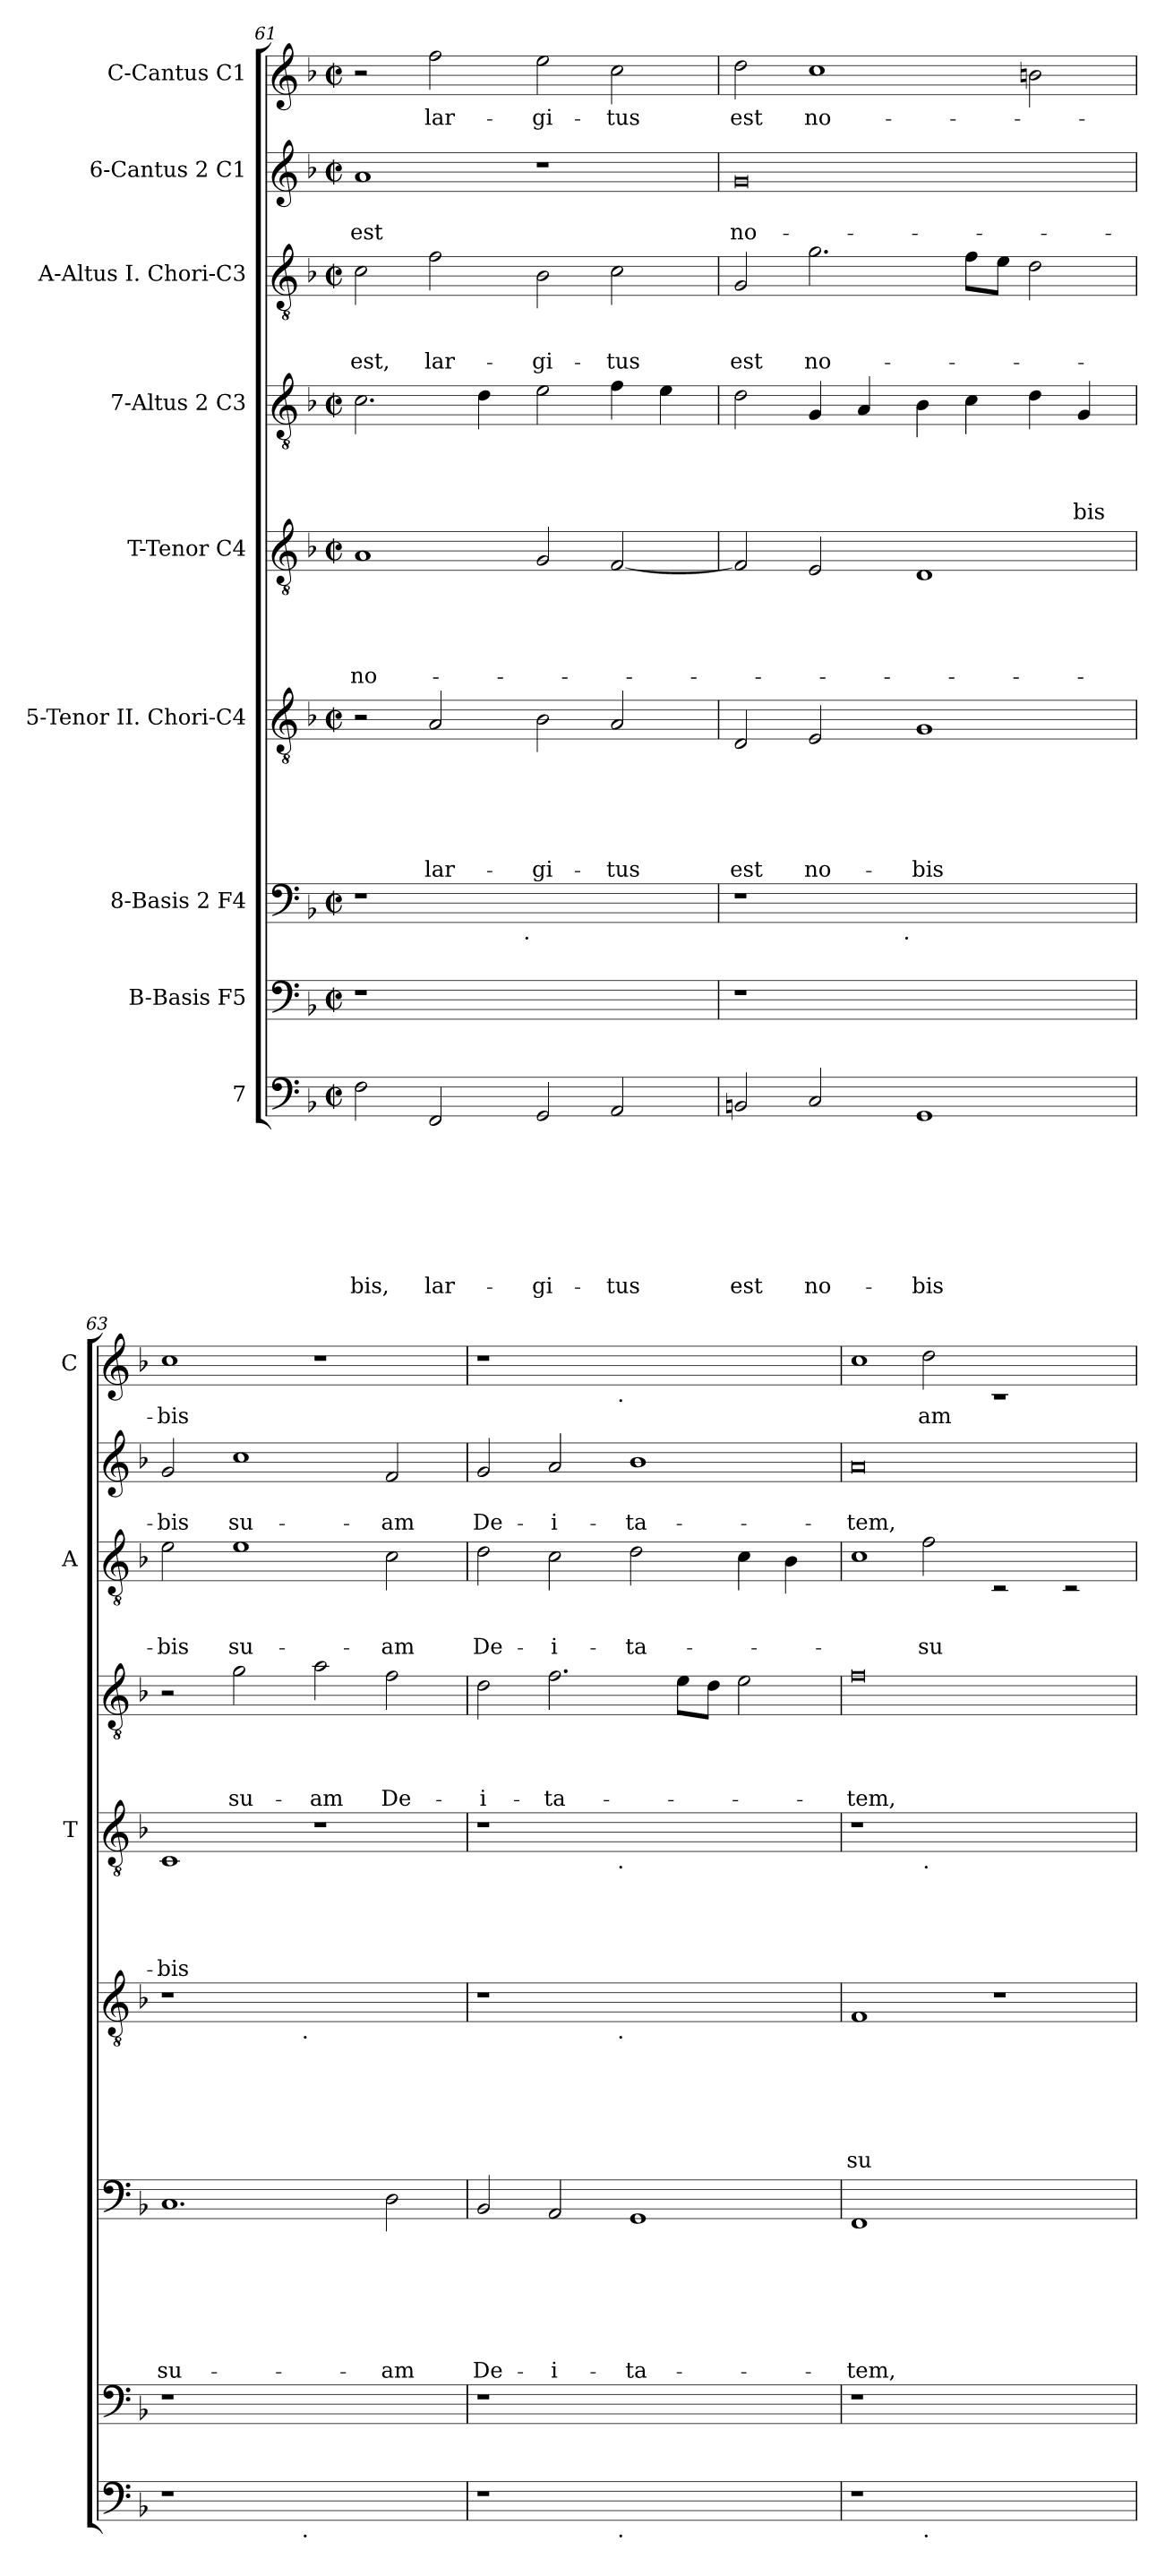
**kern	**text	**text	**text	**text	**text	**text	**text	**text	**kern	**kern	**text	**text	**text	**text	**text	**text	**text	**kern	**text	**text	**text	**text	**text	**text	**kern	**text	**text	**text	**text	**text	**kern	**text	**text	**text	**text	**kern	**text	**text	**text	**kern	**text	**text	**kern	**text
*part9	*part9	*part9	*part9	*part9	*part9	*part9	*part9	*part9	*part8	*part7	*part7	*part7	*part7	*part7	*part7	*part7	*part7	*part6	*part6	*part6	*part6	*part6	*part6	*part6	*part5	*part5	*part5	*part5	*part5	*part5	*part4	*part4	*part4	*part4	*part4	*part3	*part3	*part3	*part3	*part2	*part2	*part2	*part1	*part1
*staff9	*staff9	*staff9	*staff9	*staff9	*staff9	*staff9	*staff9	*staff9	*staff8	*staff7	*staff7	*staff7	*staff7	*staff7	*staff7	*staff7	*staff7	*staff6	*staff6	*staff6	*staff6	*staff6	*staff6	*staff6	*staff5	*staff5	*staff5	*staff5	*staff5	*staff5	*staff4	*staff4	*staff4	*staff4	*staff4	*staff3	*staff3	*staff3	*staff3	*staff2	*staff2	*staff2	*staff1	*staff1
*I"7	*	*	*	*	*	*	*	*	*I"B-Basis F5	*I"8-Basis 2 F4	*	*	*	*	*	*	*	*I"5-Tenor II. Chori-C4	*	*	*	*	*	*	*I"T-Tenor C4	*	*	*	*	*	*I"7-Altus 2 C3	*	*	*	*	*I"A-Altus I. Chori-C3	*	*	*	*I"6-Cantus 2 C1	*	*	*I"C-Cantus C1	*
*	*	*	*	*	*	*	*	*	*	*	*	*	*	*	*	*	*	*	*	*	*	*	*	*	*I'T	*	*	*	*	*	*	*	*	*	*	*I'A	*	*	*	*	*	*	*I'C	*
*clefF4	*	*	*	*	*	*	*	*	*clefF4	*clefF4	*	*	*	*	*	*	*	*clefGv2	*	*	*	*	*	*	*clefGv2	*	*	*	*	*	*clefGv2	*	*	*	*	*clefGv2	*	*	*	*clefG2	*	*	*clefG2	*
*k[b-]	*	*	*	*	*	*	*	*	*k[b-]	*k[b-]	*	*	*	*	*	*	*	*k[b-]	*	*	*	*	*	*	*k[b-]	*	*	*	*	*	*k[b-]	*	*	*	*	*k[b-]	*	*	*	*k[b-]	*	*	*k[b-]	*
*F:	*	*	*	*	*	*	*	*	*F:	*F:	*	*	*	*	*	*	*	*F:	*	*	*	*	*	*	*F:	*	*	*	*	*	*F:	*	*	*	*	*F:	*	*	*	*F:	*	*	*F:	*
*M2/2	*	*	*	*	*	*	*	*	*M2/2	*M2/2	*	*	*	*	*	*	*	*M2/2	*	*	*	*	*	*	*M2/2	*	*	*	*	*	*M2/2	*	*	*	*	*M2/2	*	*	*	*M2/2	*	*	*M2/2	*
*met(c|)	*	*	*	*	*	*	*	*	*met(c|)	*met(c|)	*	*	*	*	*	*	*	*met(c|)	*	*	*	*	*	*	*met(c|)	*	*	*	*	*	*met(c|)	*	*	*	*	*met(c|)	*	*	*	*met(c|)	*	*	*met(c|)	*
=61	=61	=61	=61	=61	=61	=61	=61	=61	=61	=61	=61	=61	=61	=61	=61	=61	=61	=61	=61	=61	=61	=61	=61	=61	=61	=61	=61	=61	=61	=61	=61	=61	=61	=61	=61	=61	=61	=61	=61	=61	=61	=61	=61	=61
!	!	!	!	!	!	!	!	!LO:LY:b:rj	!	!	!	!	!	!	!	!	!	!	!	!	!	!	!	!	!	!	!	!	!	!LO:LY:b:rj	!	!	!	!	!	!	!	!	!LO:LY:b:rj	!	!	!LO:LY:b:rj	!	!
*	*	*	*	*	*	*	*	*	*	*^	*	*	*	*	*	*	*	*	*	*	*	*	*	*	*	*	*	*	*	*	*	*	*	*	*	*	*	*	*	*	*	*	*	*
2F\	.	.	.	.	.	.	.	-bis,	1r	1r	2ryy	.	.	.	.	.	.	.	2r	.	.	.	.	.	.	1A	.	.	.	.	no-	2.c\	.	.	.	.	2c\	.	.	est,	1a	.	est	2r	.
!	!	!	!	!	!	!	!	!LO:LY:b:rj	!	!	!	!	!	!	!	!	!	!	!	!	!	!	!	!	!LO:LY:b:rj	!	!	!	!	!	!	!	!	!	!	!	!	!	!	!LO:LY:b:rj	!	!	!	!	!LO:LY:b
2FF/	.	.	.	.	.	.	.	lar-	.	.	4...ryy	.	.	.	.	.	.	.	2A/	.	.	.	.	.	lar-	.	.	.	.	.	.	.	.	.	.	.	2f\	.	.	lar-	.	.	.	2ff\	lar-
.	.	.	.	.	.	.	.	.	.	.	.	.	.	.	.	.	.	.	.	.	.	.	.	.	.	.	.	.	.	.	.	4d\	.	.	.	.	.	.	.	.	.	.	.	.	.
!	!	!	!	!	!	!	!	!	!	!	!LO:TX:b:t=.	!	!	!	!	!	!	!	!	!	!	!	!	!	!	!	!	!	!	!	!	!	!	!	!	!	!	!	!	!	!	!	!	!	!
.	.	.	.	.	.	.	.	.	.	.	1ryy	.	.	.	.	.	.	.	.	.	.	.	.	.	.	.	.	.	.	.	.	.	.	.	.	.	.	.	.	.	.	.	.	.	.
!	!	!	!	!	!	!	!	!LO:LY:b:rj	!	!	!	!	!	!	!	!	!	!	!	!	!	!	!	!	!LO:LY:b:rj	!	!	!	!	!	!	!	!	!	!	!	!	!	!	!LO:LY:b:rj	!	!	!	!	!LO:LY:b
2GG/	.	.	.	.	.	.	.	-gi-	1ryy	1ryy	.	.	.	.	.	.	.	.	2B-\	.	.	.	.	.	-gi-	2G/	.	.	.	.	.	2e\	.	.	.	.	2B-\	.	.	-gi-	1r	.	.	2ee\	-gi-
!	!	!	!	!	!	!	!	!LO:LY:b:rj	!	!	!	!	!	!	!	!	!	!	!	!	!	!	!	!	!LO:LY:b:rj	!	!	!	!	!	!	!	!	!	!	!	!	!	!	!LO:LY:b:rj	!	!	!	!	!LO:LY:b
2AA/	.	.	.	.	.	.	.	-tus	.	.	.	.	.	.	.	.	.	.	2A/	.	.	.	.	.	-tus	[<2F/	.	.	.	.	.	4f\	.	.	.	.	2c\	.	.	-tus	.	.	.	2cc\	-tus
.	.	.	.	.	.	.	.	.	.	.	.	.	.	.	.	.	.	.	.	.	.	.	.	.	.	.	.	.	.	.	.	4e\	.	.	.	.	.	.	.	.	.	.	.	.	.
.	.	.	.	.	.	.	.	.	.	.	32ryy	.	.	.	.	.	.	.	.	.	.	.	.	.	.	.	.	.	.	.	.	.	.	.	.	.	.	.	.	.	.	.	.	.	.
=62	=62	=62	=62	=62	=62	=62	=62	=62	=62	=62	=62	=62	=62	=62	=62	=62	=62	=62	=62	=62	=62	=62	=62	=62	=62	=62	=62	=62	=62	=62	=62	=62	=62	=62	=62	=62	=62	=62	=62	=62	=62	=62	=62	=62	=62
!	!	!	!	!	!	!	!	!LO:LY:b:rj	!	!	!	!	!	!	!	!	!	!	!	!	!	!	!	!	!LO:LY:b:rj	!	!	!	!	!	!	!	!	!	!	!	!	!	!	!LO:LY:b:rj	!	!	!LO:LY:b:rj	!	!LO:LY:b
2BBn/	.	.	.	.	.	.	.	est	1r	1r	2ryy	.	.	.	.	.	.	.	2D/	.	.	.	.	.	est	2F/]	.	.	.	.	.	2d\	.	.	.	.	2G/	.	.	est	0g	.	no-	2dd\	est
!	!	!	!	!	!	!	!	!LO:LY:b:rj	!	!	!	!	!	!	!	!	!	!	!	!	!	!	!	!	!LO:LY:b:rj	!	!	!	!	!	!	!	!	!	!	!	!	!	!	!LO:LY:b:rj	!	!	!	!	!LO:LY:b
2C/	.	.	.	.	.	.	.	no-	.	.	4...ryy	.	.	.	.	.	.	.	2E/	.	.	.	.	.	no-	2E/	.	.	.	.	.	4G/	.	.	.	.	2.g\	.	.	no-	.	.	.	1cc	no-
.	.	.	.	.	.	.	.	.	.	.	.	.	.	.	.	.	.	.	.	.	.	.	.	.	.	.	.	.	.	.	.	4A/	.	.	.	.	.	.	.	.	.	.	.	.	.
!	!	!	!	!	!	!	!	!	!	!	!LO:TX:b:t=.	!	!	!	!	!	!	!	!	!	!	!	!	!	!	!	!	!	!	!	!	!	!	!	!	!	!	!	!	!	!	!	!	!	!
.	.	.	.	.	.	.	.	.	.	.	1ryy	.	.	.	.	.	.	.	.	.	.	.	.	.	.	.	.	.	.	.	.	.	.	.	.	.	.	.	.	.	.	.	.	.	.
!	!	!	!	!	!	!	!	!LO:LY:b:rj	!	!	!	!	!	!	!	!	!	!	!	!	!	!	!	!	!LO:LY:b:rj	!	!	!	!	!	!	!	!	!	!	!	!	!	!	!	!	!	!	!	!
1GG	.	.	.	.	.	.	.	-bis	1ryy	1ryy	.	.	.	.	.	.	.	.	1G	.	.	.	.	.	-bis	1D	.	.	.	.	.	4B-\	.	.	.	.	.	.	.	.	.	.	.	.	.
.	.	.	.	.	.	.	.	.	.	.	.	.	.	.	.	.	.	.	.	.	.	.	.	.	.	.	.	.	.	.	.	4c\	.	.	.	.	8f\L	.	.	.	.	.	.	.	.
.	.	.	.	.	.	.	.	.	.	.	.	.	.	.	.	.	.	.	.	.	.	.	.	.	.	.	.	.	.	.	.	.	.	.	.	.	8e\J	.	.	.	.	.	.	.	.
.	.	.	.	.	.	.	.	.	.	.	.	.	.	.	.	.	.	.	.	.	.	.	.	.	.	.	.	.	.	.	.	4d\	.	.	.	.	2d\	.	.	.	.	.	.	2bn\	.
!	!	!	!	!	!	!	!	!	!	!	!	!	!	!	!	!	!	!	!	!	!	!	!	!	!	!	!	!	!	!	!	!	!	!	!	!LO:LY:b	!	!	!	!	!	!	!	!	!
.	.	.	.	.	.	.	.	.	.	.	.	.	.	.	.	.	.	.	.	.	.	.	.	.	.	.	.	.	.	.	.	4G/	.	.	.	-bis	.	.	.	.	.	.	.	.	.
.	.	.	.	.	.	.	.	.	.	.	32ryy	.	.	.	.	.	.	.	.	.	.	.	.	.	.	.	.	.	.	.	.	.	.	.	.	.	.	.	.	.	.	.	.	.	.
=63	=63	=63	=63	=63	=63	=63	=63	=63	=63	=63	=63	=63	=63	=63	=63	=63	=63	=63	=63	=63	=63	=63	=63	=63	=63	=63	=63	=63	=63	=63	=63	=63	=63	=63	=63	=63	=63	=63	=63	=63	=63	=63	=63	=63	=63
!	!	!	!	!	!	!	!	!	!	!	!	!	!	!	!	!	!	!LO:LY:b	!	!	!	!	!	!	!	!	!	!	!	!	!LO:LY:b:rj	!	!	!	!	!	!	!	!	!LO:LY:b:rj	!	!	!LO:LY:b:rj	!	!LO:LY:b
*^	*	*	*	*	*	*	*	*	*	*v	*v	*	*	*	*	*	*	*	*^	*	*	*	*	*	*	*	*	*	*	*	*	*	*	*	*	*	*	*	*	*	*	*	*	*	*
1r	2ryy	.	.	.	.	.	.	.	.	1r	1.C	.	.	.	.	.	.	su-	1r	2ryy	.	.	.	.	.	.	1C	.	.	.	.	-bis	2r	.	.	.	.	2e\	.	.	-bis	2g/	.	-bis	1cc	-bis
!	!	!	!	!	!	!	!	!	!	!	!	!	!	!	!	!	!	!	!	!	!	!	!	!	!	!	!	!	!	!	!	!	!	!	!	!	!LO:LY:b	!	!	!	!LO:LY:b:rj	!	!	!LO:LY:b:rj	!	!
.	4...ryy	.	.	.	.	.	.	.	.	.	.	.	.	.	.	.	.	.	.	4...ryy	.	.	.	.	.	.	.	.	.	.	.	.	2g\	.	.	.	su-	1e	.	.	su-	1cc	.	su-	.	.
!	!	!	!	!	!	!	!	!	!	!	!	!	!	!	!	!	!	!	!	!LO:TX:b:t=.	!	!	!	!	!	!	!	!	!	!	!	!	!	!	!	!	!	!	!	!	!	!	!	!	!	!
!	!LO:TX:b:t=.	!	!	!	!	!	!	!	!	!	!	!	!	!	!	!	!	!	!	!	!	!	!	!	!	!	!	!	!	!	!	!	!	!	!	!	!	!	!	!	!	!	!	!	!	!
.	1ryy	.	.	.	.	.	.	.	.	.	.	.	.	.	.	.	.	.	.	1ryy	.	.	.	.	.	.	.	.	.	.	.	.	.	.	.	.	.	.	.	.	.	.	.	.	.	.
!	!	!	!	!	!	!	!	!	!	!	!	!	!	!	!	!	!	!	!	!	!	!	!	!	!	!	!	!	!	!	!	!	!	!	!	!	!LO:LY:b	!	!	!	!	!	!	!	!	!
1ryy	.	.	.	.	.	.	.	.	.	1ryy	.	.	.	.	.	.	.	.	1ryy	.	.	.	.	.	.	.	1r	.	.	.	.	.	2a\	.	.	.	-am	.	.	.	.	.	.	.	1r	.
!	!	!	!	!	!	!	!	!	!	!	!	!	!	!	!	!	!	!LO:LY:b	!	!	!	!	!	!	!	!	!	!	!	!	!	!	!	!	!	!	!LO:LY:b	!	!	!	!LO:LY:b:rj	!	!	!LO:LY:b:rj	!	!
.	.	.	.	.	.	.	.	.	.	.	2D\	.	.	.	.	.	.	-am	.	.	.	.	.	.	.	.	.	.	.	.	.	.	2f\	.	.	.	De-	2c\	.	.	-am	2f/	.	-am	.	.
.	32ryy	.	.	.	.	.	.	.	.	.	.	.	.	.	.	.	.	.	.	32ryy	.	.	.	.	.	.	.	.	.	.	.	.	.	.	.	.	.	.	.	.	.	.	.	.	.	.
=64	=64	=64	=64	=64	=64	=64	=64	=64	=64	=64	=64	=64	=64	=64	=64	=64	=64	=64	=64	=64	=64	=64	=64	=64	=64	=64	=64	=64	=64	=64	=64	=64	=64	=64	=64	=64	=64	=64	=64	=64	=64	=64	=64	=64	=64	=64
!	!	!	!	!	!	!	!	!	!	!	!	!	!	!	!	!	!	!LO:LY:b	!	!	!	!	!	!	!	!	!	!	!	!	!	!	!	!	!	!	!LO:LY:b	!	!	!	!LO:LY:b:rj	!	!	!LO:LY:b:rj	!	!
*	*	*	*	*	*	*	*	*	*	*	*	*	*	*	*	*	*	*	*	*	*	*	*	*	*	*	*^	*	*	*	*	*	*	*	*	*	*	*	*	*	*	*	*	*	*^	*
1r	2ryy	.	.	.	.	.	.	.	.	1r	2BB-/	.	.	.	.	.	.	De-	1r	2ryy	.	.	.	.	.	.	1r	2ryy	.	.	.	.	.	2d\	.	.	.	-i-	2d\	.	.	De-	2g/	.	De-	1r	2ryy	.
!	!	!	!	!	!	!	!	!	!	!	!	!	!	!	!	!	!	!LO:LY:b	!	!	!	!	!	!	!	!	!	!	!	!	!	!	!	!	!	!	!	!LO:LY:b	!	!	!	!LO:LY:b:rj	!	!	!LO:LY:b:rj	!	!	!
.	4...ryy	.	.	.	.	.	.	.	.	.	2AA/	.	.	.	.	.	.	-i-	.	4...ryy	.	.	.	.	.	.	.	4...ryy	.	.	.	.	.	2.f\	.	.	.	-ta-	2c\	.	.	-i-	2a/	.	-i-	.	4...ryy	.
!	!	!	!	!	!	!	!	!	!	!	!	!	!	!	!	!	!	!	!	!	!	!	!	!	!	!	!	!	!	!	!	!	!	!	!	!	!	!	!	!	!	!	!	!	!	!	!LO:TX:b:t=.	!
!	!	!	!	!	!	!	!	!	!	!	!	!	!	!	!	!	!	!	!	!	!	!	!	!	!	!	!	!LO:TX:b:t=.	!	!	!	!	!	!	!	!	!	!	!	!	!	!	!	!	!	!	!	!
!	!	!	!	!	!	!	!	!	!	!	!	!	!	!	!	!	!	!	!	!LO:TX:b:t=.	!	!	!	!	!	!	!	!	!	!	!	!	!	!	!	!	!	!	!	!	!	!	!	!	!	!	!	!
!	!LO:TX:b:t=.	!	!	!	!	!	!	!	!	!	!	!	!	!	!	!	!	!	!	!	!	!	!	!	!	!	!	!	!	!	!	!	!	!	!	!	!	!	!	!	!	!	!	!	!	!	!	!
.	1ryy	.	.	.	.	.	.	.	.	.	.	.	.	.	.	.	.	.	.	1ryy	.	.	.	.	.	.	.	1ryy	.	.	.	.	.	.	.	.	.	.	.	.	.	.	.	.	.	.	1ryy	.
!	!	!	!	!	!	!	!	!	!	!	!	!	!	!	!	!	!	!LO:LY:b	!	!	!	!	!	!	!	!	!	!	!	!	!	!	!	!	!	!	!	!	!	!	!	!LO:LY:b:rj	!	!	!LO:LY:b:rj	!	!	!
1ryy	.	.	.	.	.	.	.	.	.	1ryy	1GG	.	.	.	.	.	.	-ta-	1ryy	.	.	.	.	.	.	.	1ryy	.	.	.	.	.	.	.	.	.	.	.	2d\	.	.	-ta-	1b-	.	-ta-	1ryy	.	.
.	.	.	.	.	.	.	.	.	.	.	.	.	.	.	.	.	.	.	.	.	.	.	.	.	.	.	.	.	.	.	.	.	.	8e\L	.	.	.	.	.	.	.	.	.	.	.	.	.	.
.	.	.	.	.	.	.	.	.	.	.	.	.	.	.	.	.	.	.	.	.	.	.	.	.	.	.	.	.	.	.	.	.	.	8d\J	.	.	.	.	.	.	.	.	.	.	.	.	.	.
.	.	.	.	.	.	.	.	.	.	.	.	.	.	.	.	.	.	.	.	.	.	.	.	.	.	.	.	.	.	.	.	.	.	2e\	.	.	.	.	4c\	.	.	.	.	.	.	.	.	.
.	.	.	.	.	.	.	.	.	.	.	.	.	.	.	.	.	.	.	.	.	.	.	.	.	.	.	.	.	.	.	.	.	.	.	.	.	.	.	4B-\	.	.	.	.	.	.	.	.	.
.	32ryy	.	.	.	.	.	.	.	.	.	.	.	.	.	.	.	.	.	.	32ryy	.	.	.	.	.	.	.	32ryy	.	.	.	.	.	.	.	.	.	.	.	.	.	.	.	.	.	.	32ryy	.
!!LO:PB:g=z	!!
=65	=65	=65	=65	=65	=65	=65	=65	=65	=65	=65	=65	=65	=65	=65	=65	=65	=65	=65	=65	=65	=65	=65	=65	=65	=65	=65	=65	=65	=65	=65	=65	=65	=65	=65	=65	=65	=65	=65	=65	=65	=65	=65	=65	=65	=65	=65	=65	=65
!	!	!	!	!	!	!	!	!	!	!	!	!	!	!	!	!	!	!LO:LY:b	!	!	!	!	!	!	!	!LO:LY:b:rj	!	!	!	!	!	!	!	!	!	!	!	!LO:LY:b	!	!	!	!	!	!	!LO:LY:b:rj	!	!	!
*	*	*	*	*	*	*	*	*	*	*	*	*	*	*	*	*	*	*	*v	*v	*	*	*	*	*	*	*	*	*	*	*	*	*	*	*	*	*	*	*^	*	*	*	*	*	*	*	*	*
1r	2ryy	.	.	.	.	.	.	.	.	1r	1FF	.	.	.	.	.	.	-tem,	1F	.	.	.	.	.	su-	1r	2ryy	.	.	.	.	.	0f	.	.	.	-tem,	1c	2ryy	.	.	.	0a	.	-tem,	1cc	2ryy	.
!	!	!	!	!	!	!	!	!	!	!	!	!	!	!	!	!	!	!	!	!	!	!	!	!	!	!	!LO:TX:b:t=.	!	!	!	!	!	!	!	!	!	!	!	!	!	!	!	!	!	!	!	!	!
!	!LO:TX:b:t=.	!	!	!	!	!	!	!	!	!	!	!	!	!	!	!	!	!	!	!	!	!	!	!	!	!	!	!	!	!	!	!	!	!	!	!	!	!	!	!	!	!	!	!	!	!	!	!
!	!	!	!	!	!	!	!	!	!	!	!	!	!	!	!	!	!	!	!	!	!	!	!	!	!	!	!	!	!	!	!	!	!	!	!	!	!	!	!	!	!	!LO:LY:b:rj	!	!	!	!	!	!LO:LY:b
.	1.ryy	.	.	.	.	.	.	.	.	.	.	.	.	.	.	.	.	.	.	.	.	.	.	.	.	.	1.ryy	.	.	.	.	.	.	.	.	.	.	.	2f\	.	.	-su-	.	.	.	.	2dd\	am
1ryy	.	.	.	.	.	.	.	.	.	1ryy	1ryy	.	.	.	.	.	.	.	1r	.	.	.	.	.	.	1ryy	.	.	.	.	.	.	.	.	.	.	.	1ryy	2rC	.	.	.	.	.	.	1ryy	1rc	.
.	.	.	.	.	.	.	.	.	.	.	.	.	.	.	.	.	.	.	.	.	.	.	.	.	.	.	.	.	.	.	.	.	.	.	.	.	.	.	2rC	.	.	.	.	.	.	.	.	.
*v	*v	*	*	*	*	*	*	*	*	*	*	*	*	*	*	*	*	*	*	*	*	*	*	*	*	*v	*v	*	*	*	*	*	*	*	*	*	*	*v	*v	*	*	*	*	*	*	*v	*v	*
=	=	=	=	=	=	=	=	=	=	=	=	=	=	=	=	=	=	=	=	=	=	=	=	=	=	=	=	=	=	=	=	=	=	=	=	=	=	=	=	=	=	=	=	=
*-	*-	*-	*-	*-	*-	*-	*-	*-	*-	*-	*-	*-	*-	*-	*-	*-	*-	*-	*-	*-	*-	*-	*-	*-	*-	*-	*-	*-	*-	*-	*-	*-	*-	*-	*-	*-	*-	*-	*-	*-	*-	*-	*-	*-
